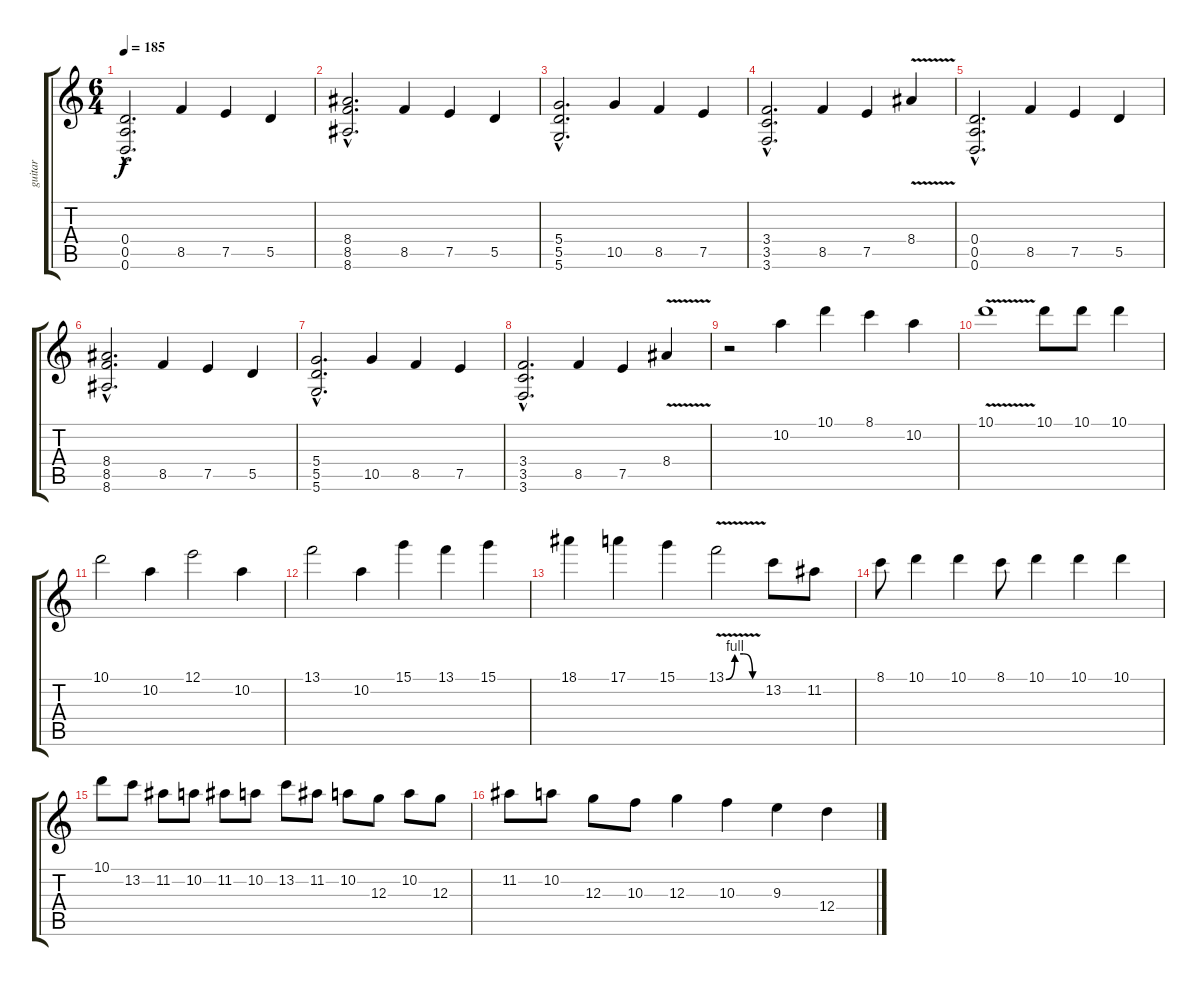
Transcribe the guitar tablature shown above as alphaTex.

\track ("guitar" "guitar") {instrument distortionguitar}
\staff {score tabs}
\tuning (E4 B3 G3 D3 A2 D2) {hide}
\ts (6 4)
\tempo 185
\clef g2
\ks c
(0.4{hac} 0.5{hac} 0.6{hac}).2{d dy f} 8.5.4 7.5.4 5.5.4 |
(8.4{hac} 8.5{hac} 8.6{hac}).2{d} 8.5.4 7.5.4 5.5.4 |
(5.4{hac} 5.5{hac} 5.6{hac}).2{d} 10.5.4 8.5.4 7.5.4 |
(3.4{hac} 3.5{hac} 3.6{hac}).2{d} 8.5.4 7.5.4 8.4{v}.4 |
(0.4{hac} 0.5{hac} 0.6{hac}).2{d} 8.5.4 7.5.4 5.5.4 |
(8.4{hac} 8.5{hac} 8.6{hac}).2{d} 8.5.4 7.5.4 5.5.4 |
(5.4{hac} 5.5{hac} 5.6{hac}).2{d} 10.5.4 8.5.4 7.5.4 |
(3.4{hac} 3.5{hac} 3.6{hac}).2{d} 8.5.4 7.5.4 8.4{v}.4 |
r.2 10.2.4 10.1.4 8.1.4 10.2.4 |
10.1{v}.1 10.1.8 10.1.8 10.1.4 |
10.1.2 10.2.4 12.1.2 10.2.4 |
13.1.2 10.2.4 15.1.4 13.1.4 15.1.4 |
18.1.4 17.1.4 15.1.4 13.1{be (custom 0 0 15 4 30 4 45 0 60 0) v}.2 13.2.8 11.2.8 |
8.1.8 10.1.4 10.1.4 8.1.8 10.1.4 10.1.4 10.1.4 |
10.1.8 13.2.8 11.2.8 10.2.8 11.2.8 10.2.8 13.2.8 11.2.8 10.2.8 12.3.8 10.2.8 12.3.8 |
11.2.8 10.2.8 12.3.8 10.3.8 12.3.4 10.3.4 9.3.4 12.4.4
